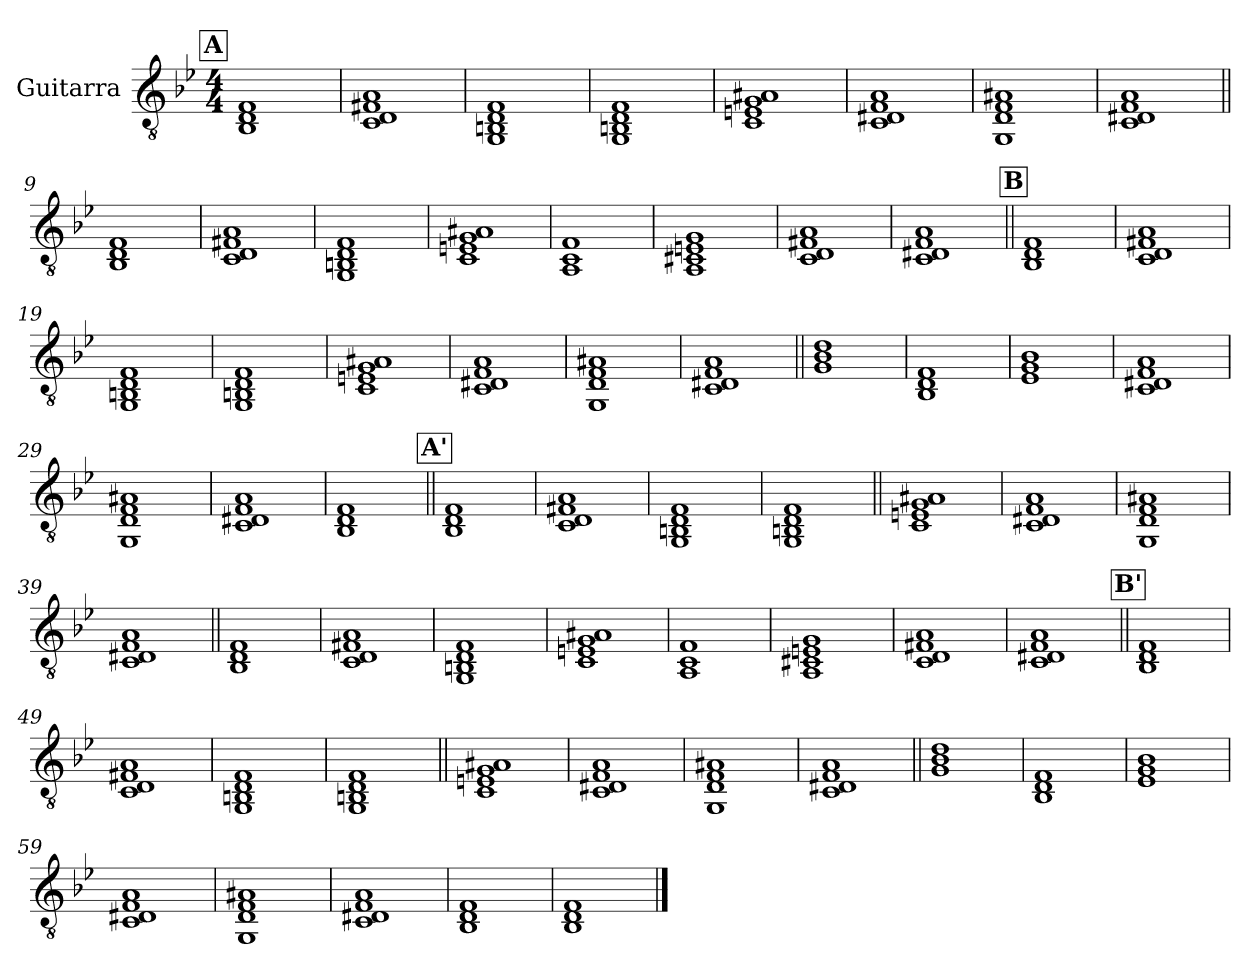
**kern
*part1
*staff1
*I"Guitarra
*I'Guit.
*clefGv2
*k[b-e-]
*M4/4
*MM120
!!LO:REH:place=s1:a:B:fs=14:t=A
=1
1BB- 1D 1F
=2
1C 1D 1F#X 1A
=3
1GG 1BBn 1D 1F
=4
1GG 1BBn 1D 1F
=5
1C 1En 1G 1A#X
=6
1C 1D#X 1F 1A
=7
1GG 1D 1F 1A#X
=8
1C 1D#X 1F 1A
=9||
1BB- 1D 1F
=10
1C 1D 1F#X 1A
=11
1GG 1BBn 1D 1F
=12
1C 1En 1G 1A#X
=13
1AA 1C 1F
!!LO:LB:g=z
=14
1AA 1C#X 1En 1G
=15
1C 1D 1F#X 1A
=16
1C 1D#X 1F 1A
!!LO:REH:place=s1:a:B:fs=14:t=B
=17||
1BB- 1D 1F
=18
1C 1D 1F#X 1A
=19
1GG 1BBn 1D 1F
=20
1GG 1BBn 1D 1F
=21
1C 1En 1G 1A#X
=22
1C 1D#X 1F 1A
=23
1GG 1D 1F 1A#X
=24
1C 1D#X 1F 1A
=25||
1G 1B- 1d
=26
1BB- 1D 1F
!!LO:LB:g=z
=27
1E- 1G 1B-
=28
1C 1D#X 1F 1A
=29
1GG 1D 1F 1A#X
=30
1C 1D#X 1F 1A
=31
1BB- 1D 1F
!!LO:REH:place=s1:a:B:fs=14:t=A'
=32||
1BB- 1D 1F
=33
1C 1D 1F#X 1A
=34
1GG 1BBn 1D 1F
=35
1GG 1BBn 1D 1F
=36||
1C 1En 1G 1A#X
=37
1C 1D#X 1F 1A
=38
1GG 1D 1F 1A#X
=39
1C 1D#X 1F 1A
!!LO:LB:g=z
=40||
1BB- 1D 1F
=41
1C 1D 1F#X 1A
=42
1GG 1BBn 1D 1F
=43
1C 1En 1G 1A#X
=44
1AA 1C 1F
=45
1AA 1C#X 1En 1G
=46
1C 1D 1F#X 1A
=47
1C 1D#X 1F 1A
!!LO:REH:place=s1:a:B:fs=14:t=B'
=48||
1BB- 1D 1F
=49
1C 1D 1F#X 1A
=50
1GG 1BBn 1D 1F
=51
1GG 1BBn 1D 1F
=52||
1C 1En 1G 1A#X
!!LO:LB:g=z
=53
1C 1D#X 1F 1A
=54
1GG 1D 1F 1A#X
=55
1C 1D#X 1F 1A
=56||
1G 1B- 1d
=57
1BB- 1D 1F
=58
1E- 1G 1B-
=59
1C 1D#X 1F 1A
=60
1GG 1D 1F 1A#X
=61
1C 1D#X 1F 1A
=62
1BB- 1D 1F
=63
1BB- 1D 1F
==
*-
